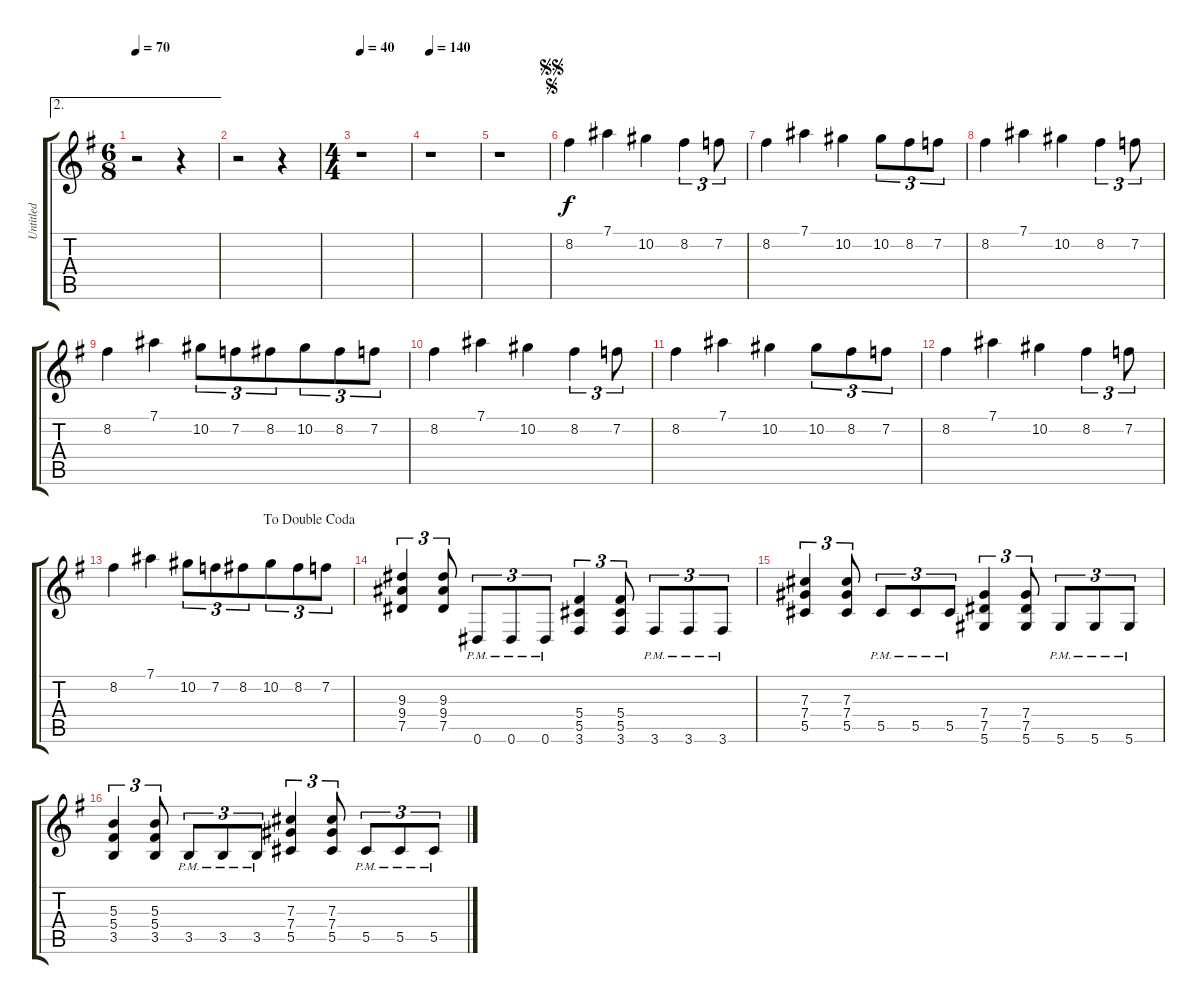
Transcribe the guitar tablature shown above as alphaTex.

\track ("Untitled" "Untitled") {instrument distortionguitar}
\staff {score tabs}
\tuning (Eb4 Bb3 Gb3 Db3 Ab2 Eb2) {hide}
\ae 2
\ts (6 8)
\tempo 70
\clef g2
\ks g
r.2{dy f} r.4 |
r.2 r.4 |
\ts (4 4)
\tempo 40
r.1 |
\tempo 140
r.1 |
r.1 |
\jump segno
\jump segnosegno
8.2.4{beam merge} 7.1.4{beam merge} 10.2.4 8.2.4{tu (3 2)} 7.2.8{tu (3 2)} |
8.2.4{beam merge} 7.1.4 10.2.4{beam merge} 10.2.8{tu (3 2) beam merge} 8.2.8{tu (3 2)} 7.2.8{tu (3 2)} |
8.2.4{beam merge} 7.1.4 10.2.4 8.2.4{tu (3 2)} 7.2.8{tu (3 2)} |
8.2.4{beam merge} 7.1.4 10.2.8{tu (3 2) beam merge} 7.2.8{tu (3 2)} 8.2.8{tu (3 2) beam merge} 10.2.8{tu (3 2)} 8.2.8{tu (3 2) beam merge} 7.2.8{tu (3 2)} |
8.2.4 7.1.4 10.2.4 8.2.4{tu (3 2)} 7.2.8{tu (3 2)} |
8.2.4{beam merge} 7.1.4 10.2.4 10.2.8{tu (3 2) beam merge} 8.2.8{tu (3 2) beam merge} 7.2.8{tu (3 2)} |
8.2.4{beam merge} 7.1.4{beam merge} 10.2.4 8.2.4{tu (3 2)} 7.2.8{tu (3 2)} |
\jump dadoublecoda
8.2.4{beam merge} 7.1.4 10.2.8{tu (3 2)} 7.2.8{tu (3 2)} 8.2.8{tu (3 2) beam merge} 10.2.8{tu (3 2)} 8.2.8{tu (3 2) beam merge} 7.2.8{tu (3 2)} |
(9.3 9.4 7.5).4{tu (3 2)} (9.3 9.4 7.5).8{tu (3 2)} 0.6{pm}.8{tu (3 2)} 0.6{pm}.8{tu (3 2)} 0.6{pm}.8{tu (3 2)} (5.4 5.5 3.6).4{tu (3 2)} (5.4 5.5 3.6).8{tu (3 2)} 3.6{pm}.8{tu (3 2)} 3.6{pm}.8{tu (3 2)} 3.6{pm}.8{tu (3 2)} |
(7.3 7.4 5.5).4{tu (3 2)} (7.3 7.4 5.5).8{tu (3 2)} 5.5{pm}.8{tu (3 2)} 5.5{pm}.8{tu (3 2)} 5.5{pm}.8{tu (3 2)} (7.4 7.5 5.6).4{tu (3 2)} (7.4 7.5 5.6).8{tu (3 2)} 5.6{pm}.8{tu (3 2)} 5.6{pm}.8{tu (3 2)} 5.6{pm}.8{tu (3 2)} |
(5.3 5.4 3.5).4{tu (3 2)} (5.3 5.4 3.5).8{tu (3 2)} 3.5{pm}.8{tu (3 2)} 3.5{pm}.8{tu (3 2)} 3.5{pm}.8{tu (3 2)} (7.3 7.4 5.5).4{tu (3 2)} (7.3 7.4 5.5).8{tu (3 2)} 5.5{pm}.8{tu (3 2)} 5.5{pm}.8{tu (3 2)} 5.5{pm}.8{tu (3 2)}
